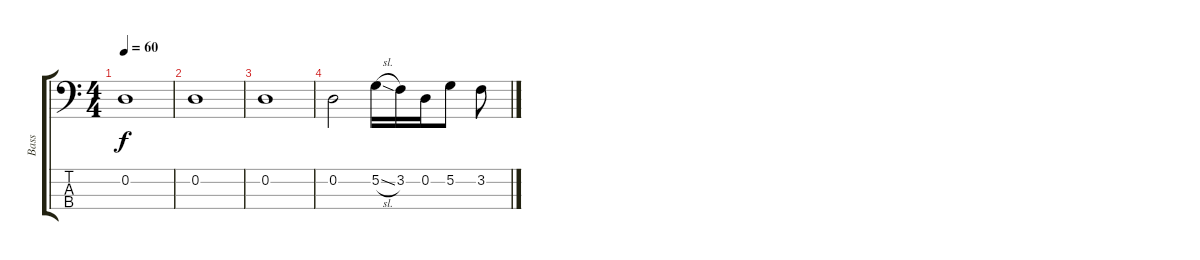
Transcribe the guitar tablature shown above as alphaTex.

\track ("Bass" "Bass") {instrument electricbassfinger}
\staff {score tabs}
\tuning (G2 D2 A1 E1) {hide}
\ts (4 4)
\tempo 60
\clef f4
\ks c
0.2.1{dy f} |
0.2.1 |
0.2.1 |
0.2.2 5.2{sl}.16 3.2.16 0.2.16 5.2.8 3.2.8
